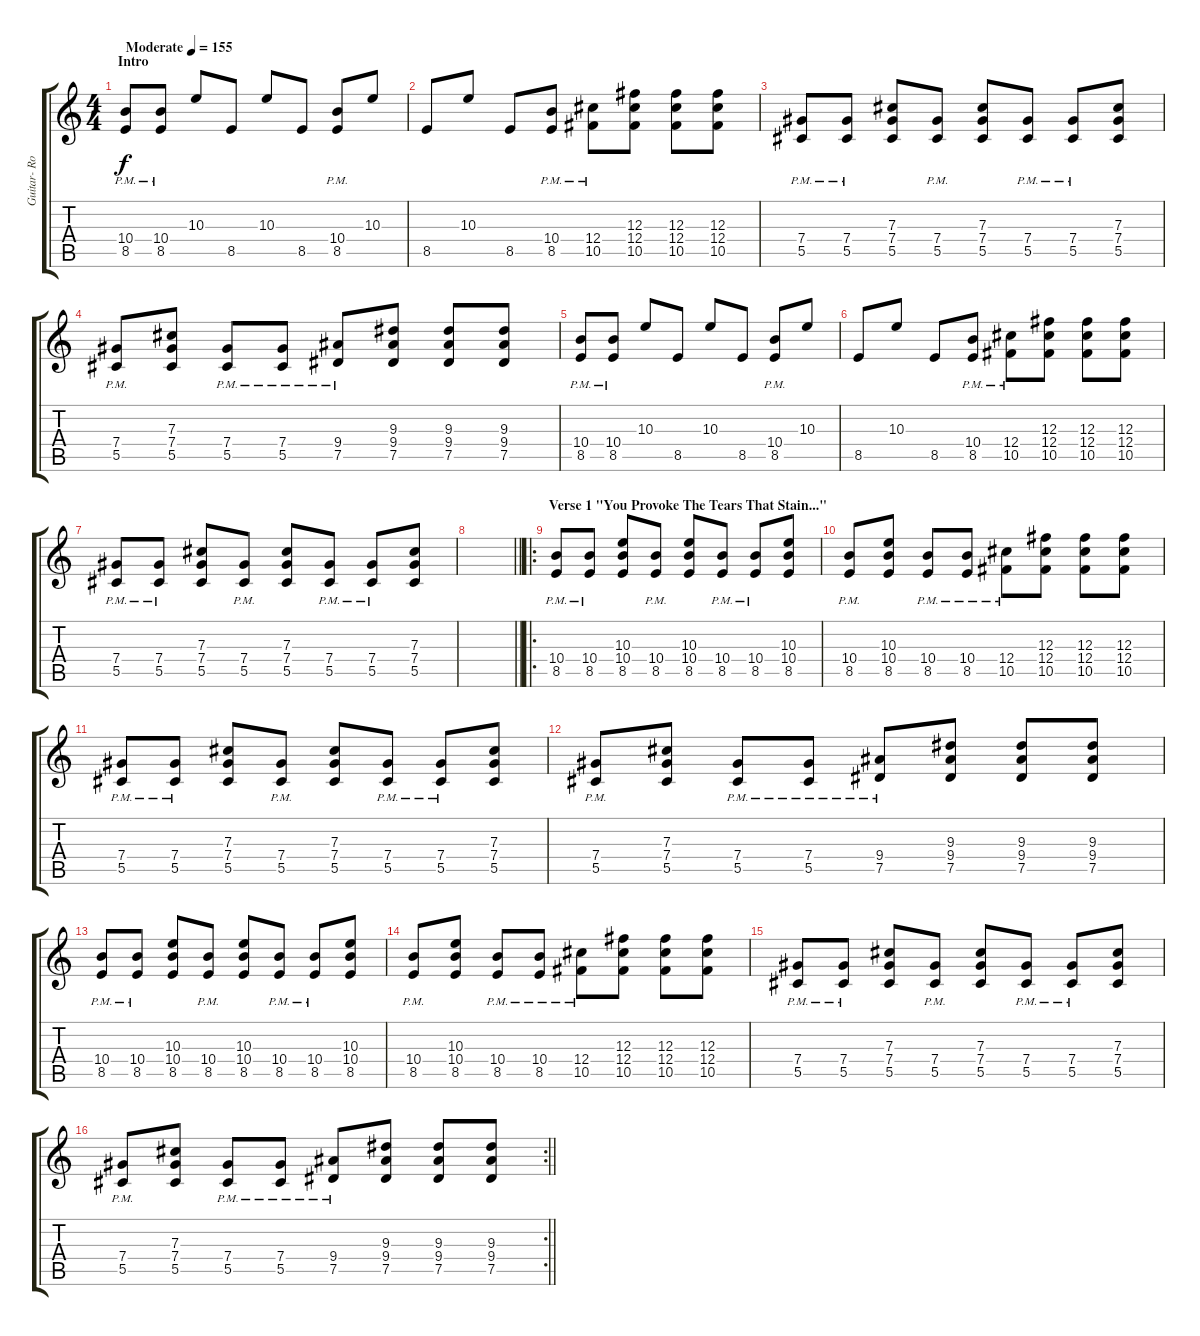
\track ("Guitar- Rory Clewlow" "Guitar- Ro") {instrument overdrivenguitar}
\staff {score tabs}
\tuning (Eb4 Bb3 Gb3 Db3 Ab2 Db2) {hide}
\ts (4 4)
\section ("" "Intro")
\tempo (155 "Moderate")
\clef g2
\ks c
(10.4{pm} 8.5{pm}).8{dy f instrument overdrivenguitar} (10.4{pm} 8.5{pm}).8 10.3.8 8.5.8 10.3.8 8.5.8 (10.4{pm} 8.5{pm}).8 10.3.8 |
8.5.8 10.3.8 8.5.8 (10.4{pm} 8.5{pm}).8 (12.4{pm} 10.5{pm}).8 (12.3 12.4 10.5).8 (12.3 12.4 10.5).8 (12.3 12.4 10.5).8 |
(7.4{pm} 5.5{pm}).8 (7.4{pm} 5.5{pm}).8 (7.3 7.4 5.5).8 (7.4{pm} 5.5{pm}).8 (7.3 7.4 5.5).8 (7.4{pm} 5.5{pm}).8 (7.4{pm} 5.5{pm}).8 (7.3 7.4 5.5).8 |
(7.4{pm} 5.5{pm}).8 (7.3 7.4 5.5).8 (7.4{pm} 5.5{pm}).8 (7.4{pm} 5.5{pm}).8 (9.4{pm} 7.5{pm}).8 (9.3 9.4 7.5).8 (9.3 9.4 7.5).8 (9.3 9.4 7.5).8 |
(10.4{pm} 8.5{pm}).8 (10.4{pm} 8.5{pm}).8 10.3.8 8.5.8 10.3.8 8.5.8 (10.4{pm} 8.5{pm}).8 10.3.8 |
8.5.8 10.3.8 8.5.8 (10.4{pm} 8.5{pm}).8 (12.4{pm} 10.5{pm}).8 (12.3 12.4 10.5).8 (12.3 12.4 10.5).8 (12.3 12.4 10.5).8 |
(7.4{pm} 5.5{pm}).8 (7.4{pm} 5.5{pm}).8 (7.3 7.4 5.5).8 (7.4{pm} 5.5{pm}).8 (7.3 7.4 5.5).8 (7.4{pm} 5.5{pm}).8 (7.4{pm} 5.5{pm}).8 (7.3 7.4 5.5).8 |
\barLineRight lightlight
|
\ro
\section ("" "Verse 1 \"You Provoke The Tears That Stain...\"")
(10.4{pm} 8.5{pm}).8 (10.4{pm} 8.5{pm}).8 (10.3 10.4 8.5).8 (10.4{pm} 8.5{pm}).8 (10.3 10.4 8.5).8 (10.4{pm} 8.5{pm}).8 (10.4{pm} 8.5{pm}).8 (10.3 10.4 8.5).8 |
(10.4{pm} 8.5{pm}).8 (10.3 10.4 8.5).8 (10.4{pm} 8.5{pm}).8 (10.4{pm} 8.5{pm}).8 (12.4{pm} 10.5{pm}).8 (12.3 12.4 10.5).8 (12.3 12.4 10.5).8 (12.3 12.4 10.5).8 |
(7.4{pm} 5.5{pm}).8 (7.4{pm} 5.5{pm}).8 (7.3 7.4 5.5).8 (7.4{pm} 5.5{pm}).8 (7.3 7.4 5.5).8 (7.4{pm} 5.5{pm}).8 (7.4{pm} 5.5{pm}).8 (7.3 7.4 5.5).8 |
(7.4{pm} 5.5{pm}).8 (7.3 7.4 5.5).8 (7.4{pm} 5.5{pm}).8 (7.4{pm} 5.5{pm}).8 (9.4{pm} 7.5{pm}).8 (9.3 9.4 7.5).8 (9.3 9.4 7.5).8 (9.3 9.4 7.5).8 |
(10.4{pm} 8.5{pm}).8 (10.4{pm} 8.5{pm}).8 (10.3 10.4 8.5).8 (10.4{pm} 8.5{pm}).8 (10.3 10.4 8.5).8 (10.4{pm} 8.5{pm}).8 (10.4{pm} 8.5{pm}).8 (10.3 10.4 8.5).8 |
(10.4{pm} 8.5{pm}).8 (10.3 10.4 8.5).8 (10.4{pm} 8.5{pm}).8 (10.4{pm} 8.5{pm}).8 (12.4{pm} 10.5{pm}).8 (12.3 12.4 10.5).8 (12.3 12.4 10.5).8 (12.3 12.4 10.5).8 |
(7.4{pm} 5.5{pm}).8 (7.4{pm} 5.5{pm}).8 (7.3 7.4 5.5).8 (7.4{pm} 5.5{pm}).8 (7.3 7.4 5.5).8 (7.4{pm} 5.5{pm}).8 (7.4{pm} 5.5{pm}).8 (7.3 7.4 5.5).8 |
\rc 2
\barLineRight lightlight
(7.4{pm} 5.5{pm}).8 (7.3 7.4 5.5).8 (7.4{pm} 5.5{pm}).8 (7.4{pm} 5.5{pm}).8 (9.4{pm} 7.5{pm}).8 (9.3 9.4 7.5).8 (9.3 9.4 7.5).8 (9.3 9.4 7.5).8
